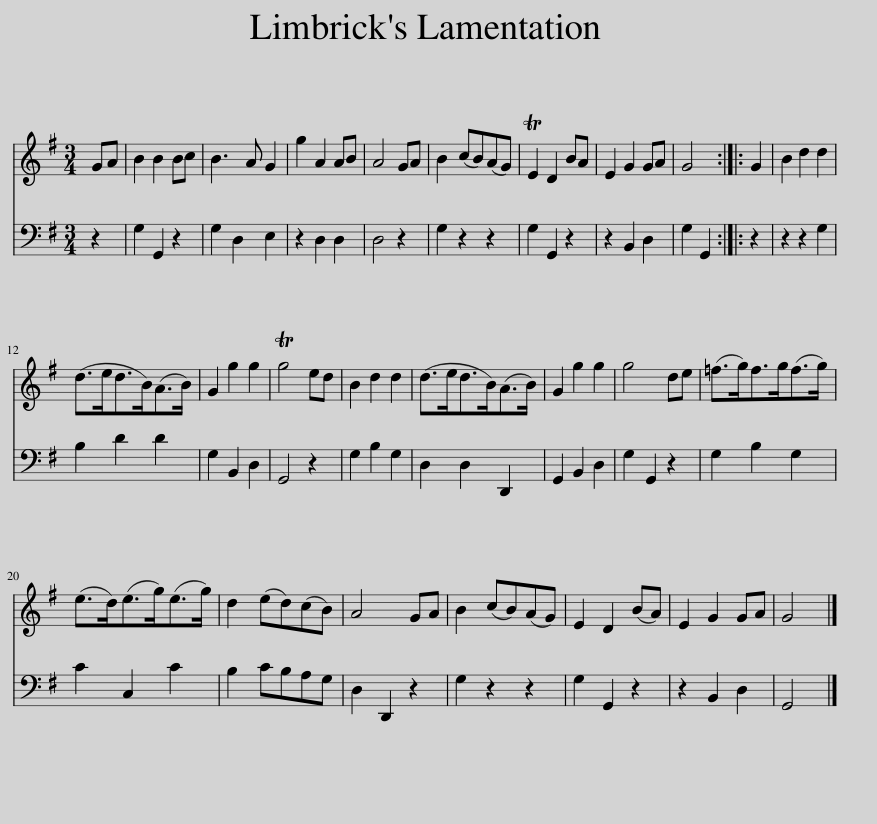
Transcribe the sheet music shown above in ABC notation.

X:1
%%score 1 2
L:1/8
M:3/4
I:linebreak $
K:G
V:1 treble
V:2 bass
V:1
 GA | B2 B2 Bc | B3 A G2 | g2 A2 AB | A4 GA | %5
 B2 (cB)(AG) | TE2 D2 BA | E2 G2 GA | G4 :: G2 | %10
 B2 d2 d2 |$ (d>ed>B)(A>B) | G2 g2 g2 | Tg4 ed | B2 d2 d2 | %15
 (d>ed>B)(A>B) | G2 g2 g2 | g4 de | (=f>g)f>g(f>g) |$ (e>d)(e>g)(e>g) | %20
 d2 (ed)(cB) | A4 GA | B2 (cB)(AG) | E2 D2 (BA) | E2 G2 GA | %25
 G4 |] %26
V:2
 z2 | G,2 G,,2 z2 | G,2 D,2 E,2 | z2 D,2 D,2 | D,4 z2 | %5
 G,2 z2 z2 | G,2 G,,2 z2 | z2 B,,2 D,2 | G,2 G,,2 :: z2 | %10
 z2 z2 G,2 |$ B,2 D2 D2 | G,2 B,,2 D,2 | G,,4 z2 | G,2 B,2 G,2 | %15
 D,2 D,2 D,,2 | G,,2 B,,2 D,2 | G,2 G,,2 z2 | G,2 B,2 G,2 |$ C2 C,2 C2 | %20
 B,2 CB,A,G, | D,2 D,,2 z2 | G,2 z2 z2 | G,2 G,,2 z2 | z2 B,,2 D,2 | %25
 G,,4 |] %26
